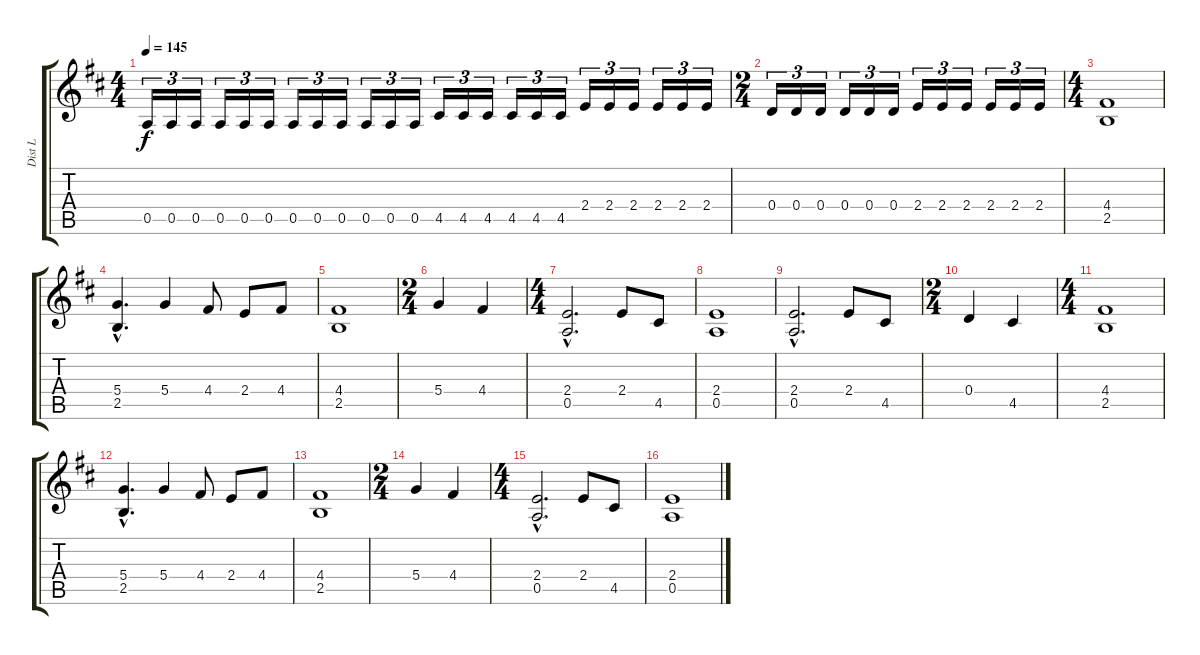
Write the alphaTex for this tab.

\track ("Dist L" "Dist L") {instrument distortionguitar}
\staff {score tabs}
\tuning (E4 B3 G3 D3 A2 E2) {hide}
\ts (4 4)
\tempo 145
\clef g2
\ks d
0.5.16{tu (3 2) dy f} 0.5.16{tu (3 2)} 0.5.16{tu (3 2)} 0.5.16{tu (3 2)} 0.5.16{tu (3 2)} 0.5.16{tu (3 2)} 0.5.16{tu (3 2)} 0.5.16{tu (3 2)} 0.5.16{tu (3 2)} 0.5.16{tu (3 2)} 0.5.16{tu (3 2)} 0.5.16{tu (3 2)} 4.5.16{tu (3 2)} 4.5.16{tu (3 2)} 4.5.16{tu (3 2)} 4.5.16{tu (3 2)} 4.5.16{tu (3 2)} 4.5.16{tu (3 2)} 2.4.16{tu (3 2)} 2.4.16{tu (3 2)} 2.4.16{tu (3 2)} 2.4.16{tu (3 2)} 2.4.16{tu (3 2)} 2.4.16{tu (3 2)} |
\ts (2 4)
0.4.16{tu (3 2)} 0.4.16{tu (3 2)} 0.4.16{tu (3 2)} 0.4.16{tu (3 2)} 0.4.16{tu (3 2)} 0.4.16{tu (3 2)} 2.4.16{tu (3 2)} 2.4.16{tu (3 2)} 2.4.16{tu (3 2)} 2.4.16{tu (3 2)} 2.4.16{tu (3 2)} 2.4.16{tu (3 2)} |
\ts (4 4)
(4.4 2.5).1 |
(5.4{hac} 2.5).4{d} 5.4.4 4.4.8 2.4.8 4.4.8 |
(4.4 2.5).1 |
\ts (2 4)
5.4.4 4.4.4 |
\ts (4 4)
(2.4{hac} 0.5{hac}).2{d} 2.4.8 4.5.8 |
(2.4 0.5).1 |
(2.4{hac} 0.5{hac}).2{d} 2.4.8 4.5.8 |
\ts (2 4)
0.4.4 4.5.4 |
\ts (4 4)
(4.4 2.5).1 |
(5.4{hac} 2.5).4{d} 5.4.4 4.4.8 2.4.8 4.4.8 |
(4.4 2.5).1 |
\ts (2 4)
5.4.4 4.4.4 |
\ts (4 4)
(2.4{hac} 0.5{hac}).2{d} 2.4.8 4.5.8 |
(2.4 0.5).1
